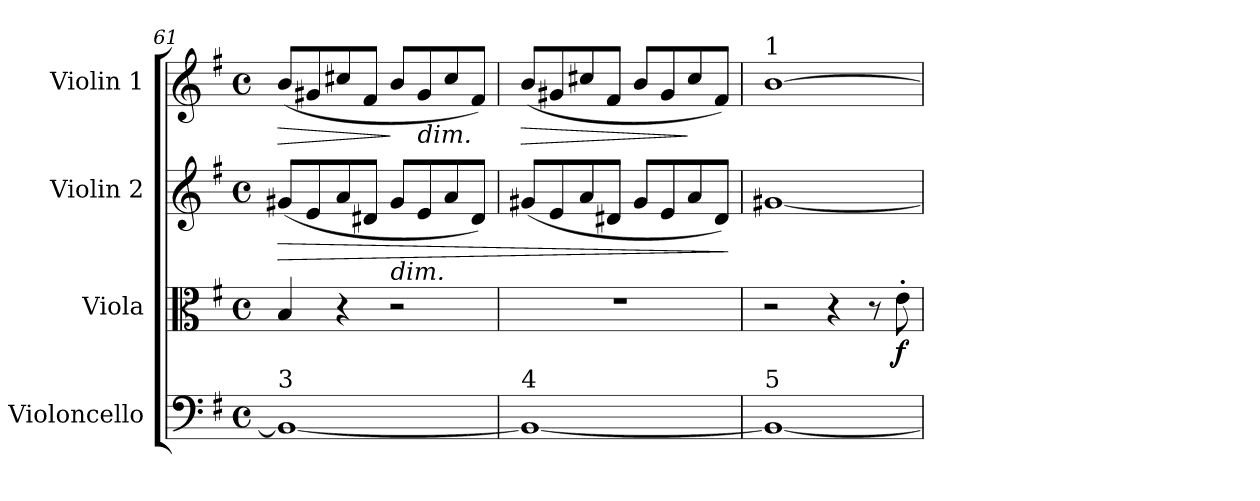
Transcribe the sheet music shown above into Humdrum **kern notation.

**kern	**kern	**dynam	**kern	**dynam	**kern	**dynam
*part4	*part3	*part3	*part2	*part2	*part1	*part1
*staff4	*staff3	*staff3	*staff2	*staff2	*staff1	*staff1
*I"Violoncello	*I"Viola	*	*I"Violin 2	*	*I"Violin 1	*
*I'Vc	*I'Vla	*	*I'Vln	*	*I'Vln	*
*clefF4	*clefC3	*	*clefG2	*	*clefG2	*
*k[f#]	*k[f#]	*	*k[f#]	*	*k[f#]	*
*M4/4	*M4/4	*	*M4/4	*	*M4/4	*
*met(c)	*met(c)	*	*met(c)	*	*met(c)	*
=61	=61	=61	=61	=61	=61	=61
!LO:TX:a:t=3	!	!	!	!	!	!
!	!	!	!	!LO:HP:b	!	!LO:HP:b
1BB_	4B/	.	(8g#X/L	>	(8b/L	>
.	.	.	8e/	.	8g#X/	.
.	4r	.	8a/	.	8cc#X/	.
.	.	.	8d#X/J	.	8f#/J	.
!	!	!	!LO:TX:b:i:t=dim.	!	!	!
.	2r	.	8g#/L	.	8b/L	]
!	!	!	!	!	!LO:TX:b:i:t=dim.	!
.	.	.	8e/	.	8g#/	.
.	.	.	8a/	.	8cc#/	.
.	.	.	8d#/J)	.	8f#/J)	.
=62	=62	=62	=62	=62	=62	=62
!LO:TX:a:t=4	!	!	!	!	!	!
!	!	!	!	!	!	!LO:HP:b
1BB_	1r	.	(8g#X/L	.	(8b/L	>
.	.	.	8e/	.	8g#X/	.
.	.	.	8a/	.	8cc#X/	.
.	.	.	8d#X/J	.	8f#/J	.
.	.	.	8g#/L	.	8b/L	.
.	.	.	8e/	.	8g#/	.
.	.	.	8a/	.	8cc#/	]
.	.	.	8d#/J)	.	8f#/J)	.
.	.	.	.	]	.	.
=63	=63	=63	=63	=63	=63	=63
!	!	!	!	!	!LO:TX:a:t=1	!
!LO:TX:a:t=5	!	!	!	!	!	!
1BB_	2r	.	[1g#X	.	[1b	.
.	4r	.	.	.	.	.
.	8r	.	.	.	.	.
!	!	!LO:DY:b	!	!	!	!
.	8e'\	f	.	.	.	.
=	=	=	=	=	=	=
*-	*-	*-	*-	*-	*-	*-
